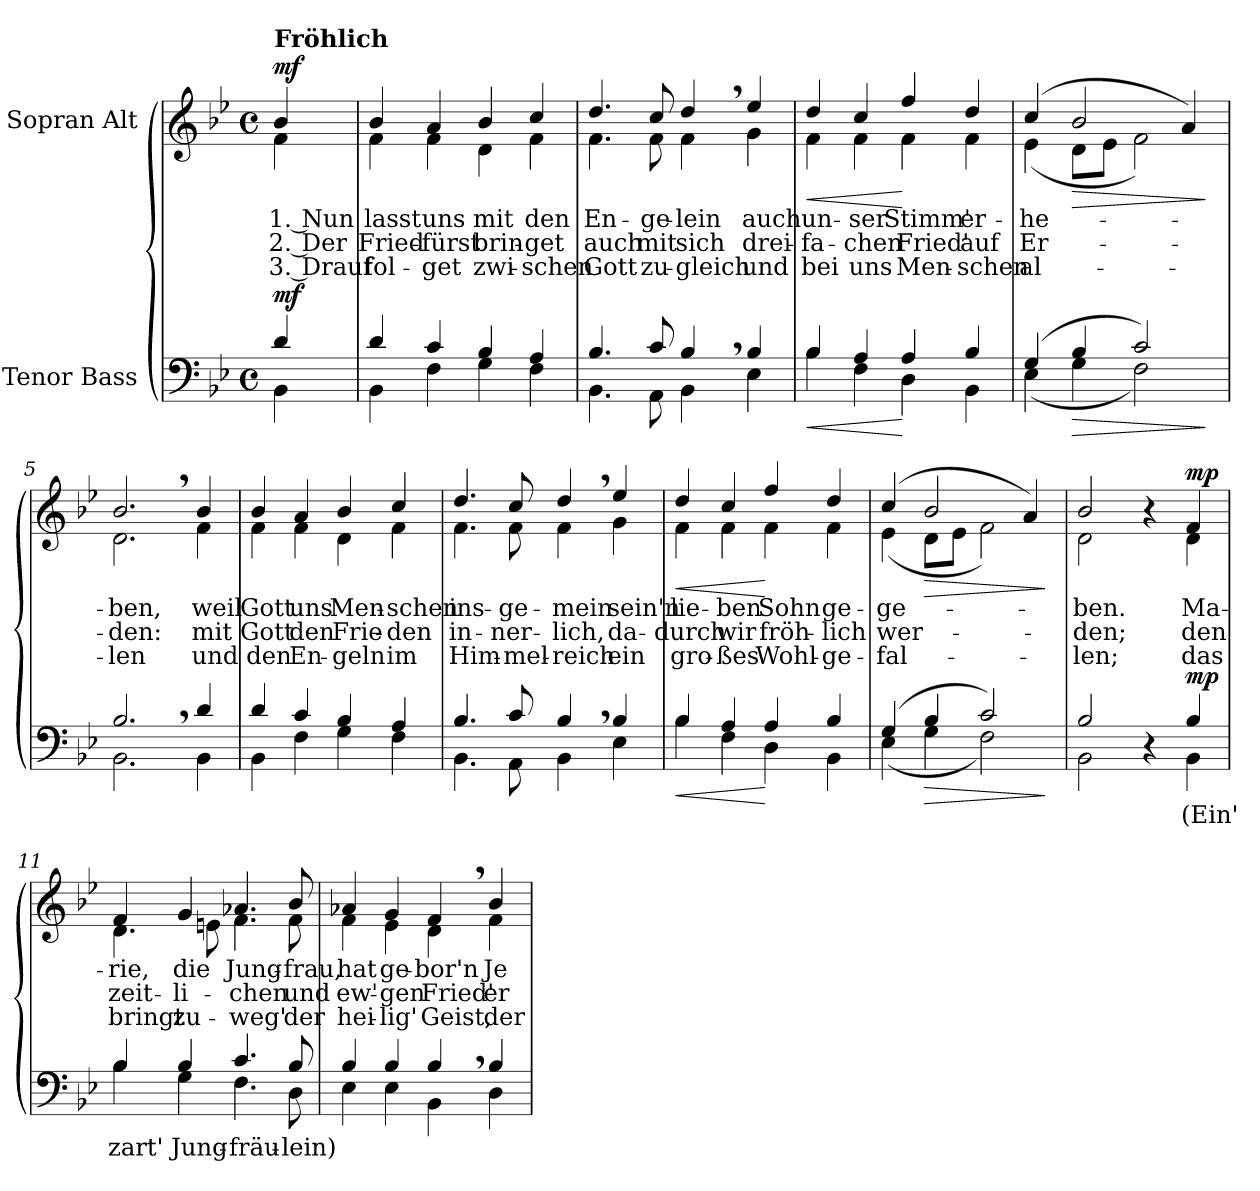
**kern	**text	**dynam	**kern	**text	**text	**text	**dynam
*part2	*part2	*part2	*part1	*part1	*part1	*part1	*part1
*staff2	*staff2	*staff2	*staff1	*staff1	*staff1	*staff1	*staff1
*I"Tenor Bass	*	*	*I"Sopran Alt	*	*	*	*
*clefF4	*	*	*clefG2	*	*	*	*
*k[b-e-]	*	*	*k[b-e-]	*	*	*	*
*M4/4	*	*	*M4/4	*	*	*	*
*met(c)	*	*	*met(c)	*	*	*	*
=	=	=	=	=	=	=	=
*^	*	*	*^	*	*	*	*
!	!	!	!	!LO:TX:a:B:t=Fröhlich	!	!	!	!	!
!	!	!	!LO:DY:a	!	!	!	!	!	!LO:DY:a
4d/	4BB-\	.	mf	4b-/	4f\	1. Nun	2. Der	3. Drauf	mf
=1	=1	=1	=1	=1	=1	=1	=1	=1	=1
4d/	4BB-\	.	.	4b-/	4f\	lasst	Fried-	fol-	.
4c/	4F\	.	.	4a/	4f\	uns	-fürst	-get	.
4B-/	4G\	.	.	4b-/	4d\	mit	brin-	zwi-	.
4A/	4F\	.	.	4cc/	4f\	den	-get	-schen	.
=2	=2	=2	=2	=2	=2	=2	=2	=2	=2
4.B-/	4.BB-\	.	.	4.dd/	4.f\	En-	auch	Gott	.
8c/	8AA\	.	.	8cc/	8f\	-ge-	mit	zu-	.
4B-,/	4BB-\	.	.	4dd,/	4f\	-lein	sich	-gleich	.
4B-/	4E-\	.	.	4ee-/	4g\	auch	drei-	und	.
=3	=3	=3	=3	=3	=3	=3	=3	=3	=3
!	!	!	!LO:HP:b	!	!	!	!	!	!LO:HP:b
4B-/	4B-\	.	<	4dd/	4f\	un-	-fa-	bei	<
4A/	4F\	.	.	4cc/	4f\	-ser	-chen	uns	.
4A/	4D\	.	[	4ff/	4f\	Stimm'	Fried'	Men-	[
4B-/	4BB-\	.	.	4dd/	4f\	er-	auf	-schen	.
!!LO:LB:g=z	!!
=4	=4	=4	=4	=4	=4	=4	=4	=4	=4
(4G/	(4E-\	.	.	(4cc/	(4e-\	-he-	Er-	al-	.
!	!	!	!LO:HP:b	!	!	!	!	!	!LO:HP:b
4B-/	4G\	.	>	2b-/	8d\L	.	.	.	>
.	.	.	.	.	8e-\J	.	.	.	.
2c/)	2F\)	.	.	.	2f\)	.	.	.	.
.	.	.	.	4a/)	.	.	.	.	.
*v	*v	*	*	*	*	*	*	*	*
*	*	*	*v	*v	*	*	*	*
.	.	]	.	.	.	.	]
=5	=5	=5	=5	=5	=5	=5	=5
*^	*	*	*^	*	*	*	*
2.B-,/	2.BB-\	.	.	2.b-,/	2.d\	-ben,	-den:	-len	.
4d/	4BB-\	.	.	4b-/	4f\	weil	mit	und	.
=6	=6	=6	=6	=6	=6	=6	=6	=6	=6
4d/	4BB-\	.	.	4b-/	4f\	Gott	Gott	den	.
4c/	4F\	.	.	4a/	4f\	uns	den	En-	.
4B-/	4G\	.	.	4b-/	4d\	Men-	Frie-	-geln	.
4A/	4F\	.	.	4cc/	4f\	-schen	-den	im	.
=7	=7	=7	=7	=7	=7	=7	=7	=7	=7
4.B-/	4.BB-\	.	.	4.dd/	4.f\	ins-	in-	Him-	.
8c/	8AA\	.	.	8cc/	8f\	-ge-	-ner-	-mel-	.
4B-,/	4BB-\	.	.	4dd,/	4f\	-mein	-lich,	-reich	.
4B-/	4E-\	.	.	4ee-/	4g\	sein'n	da-	ein	.
!!LO:LB:g=z	!!
=8	=8	=8	=8	=8	=8	=8	=8	=8	=8
!	!	!	!LO:HP:b	!	!	!	!	!	!LO:HP:b
4B-/	4B-\	.	<	4dd/	4f\	lie-	-durch	gro-	<
4A/	4F\	.	.	4cc/	4f\	-ben	wir	-ßes	.
4A/	4D\	.	[	4ff/	4f\	Sohn	fröh-	Wohl-	[
4B-/	4BB-\	.	.	4dd/	4f\	ge-	-lich	-ge-	.
=9	=9	=9	=9	=9	=9	=9	=9	=9	=9
(4G/	(4E-\	.	.	(4cc/	(4e-\	-ge-	wer-	-fal-	.
!	!	!	!LO:HP:b	!	!	!	!	!	!LO:HP:b
4B-/	4G\	.	>	2b-/	8d\L	.	.	.	>
.	.	.	.	.	8e-\J	.	.	.	.
2c/)	2F\)	.	.	.	2f\)	.	.	.	.
.	.	.	.	4a/)	.	.	.	.	.
*v	*v	*	*	*	*	*	*	*	*
*	*	*	*v	*v	*	*	*	*
.	.	]	.	.	.	.	]
=10	=10	=10	=10	=10	=10	=10	=10
*^	*	*	*^	*	*	*	*
2B-/	2BB-\	.	.	2b-/	2d\	-ben.	-den;	-len;	.
4r	4ryy	.	.	4r	4ryy	.	.	.	.
!	!	!	!LO:DY:a	!	!	!	!	!	!LO:DY:a
4B-/	4BB-\	(Ein'	mp	4f/	4d\	Ma-	den	das	mp
=11	=11	=11	=11	=11	=11	=11	=11	=11	=11
4B-/	4B-\	zart'	.	4f/	4.d\	-rie,	zeit-	bringt	.
4B-/	4G\	Jung-	.	4g/	.	die	-li-	zu-	.
.	.	.	.	.	8en\	.	.	.	.
4.c/	4.F\	-fräu-	.	4.a-X/	4.f\	Jung-	-chen	-weg'	.
8B-/	8D\	-lein)	.	8b-/	8f\	-frau,	und	der	.
!!LO:PB:g=z	!!
=12	=12	=12	=12	=12	=12	=12	=12	=12	=12
4B-/	4E-\	.	.	4a-X/	4f\	hat	ew'-	hei-	.
4B-/	4E-\	.	.	4g/	4e-\	ge-	-gen	-lig'	.
4B-,/	4BB-\	.	.	4f,/	4d\	-bor'n	Fried'	Geist,	.
4B-/	4D\	.	.	4b-/	4f\	Je-	er	der	.
*v	*v	*	*	*	*	*	*	*	*
*	*	*	*v	*v	*	*	*	*
=	=	=	=	=	=	=	=
*-	*-	*-	*-	*-	*-	*-	*-
